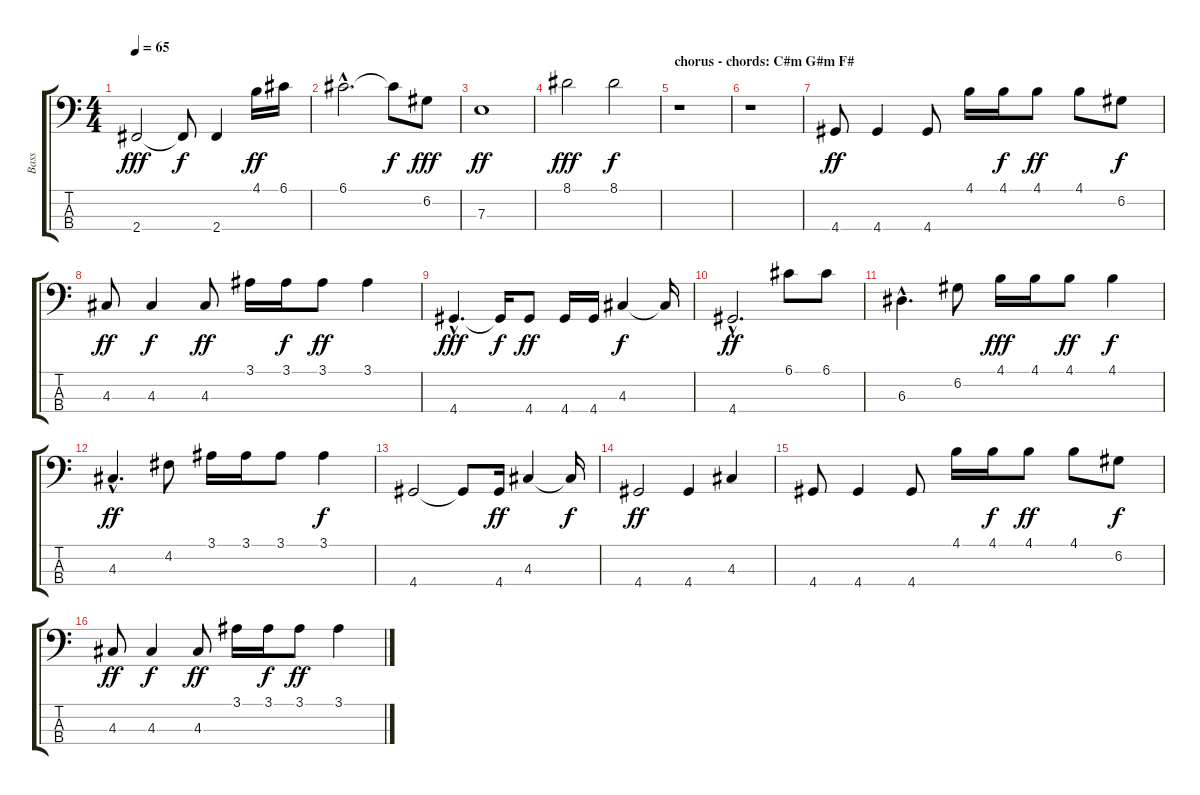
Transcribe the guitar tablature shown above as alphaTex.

\track ("Bass" "Bass") {instrument electricbasspick}
\staff {score tabs}
\tuning (G2 D2 A1 E1) {hide}
\ts (4 4)
\tempo 65
\clef f4
\ks c
2.4.2{dy fff} 2.4{t}.8{dy f} 2.4.4 4.1.16{dy ff} 6.1.16 |
6.1{hac}.2{d} 6.1{t}.8{dy f} 6.2.8{dy fff} |
7.3.1{dy ff} |
8.1.2{dy fff} 8.1.2{dy f} |
\section ("" "chorus - chords: C#m G#m F#")
r.1 |
r.1 |
4.4.8{dy ff} 4.4.4 4.4.8 4.1.16 4.1.16{dy f} 4.1.8{dy ff} 4.1.8 6.2.8{dy f} |
4.3.8{dy ff} 4.3.4{dy f} 4.3.8{dy ff} 3.1.16 3.1.16{dy f} 3.1.8{dy ff} 3.1.4 |
4.4{hac}.4{d dy fff} 4.4{t}.16{dy f} 4.4.8{dy ff} 4.4.16 4.4.16 4.3.4{dy f} 4.3{t}.16 |
4.4{hac}.2{d dy ff} 6.1.8 6.1.8 |
6.3{hac}.4{d} 6.2.8 4.1.16{dy fff} 4.1.16 4.1.8{dy ff} 4.1.4{dy f} |
4.3{hac}.4{d dy ff} 4.2.8 3.1.16 3.1.16 3.1.8 3.1.4{dy f} |
4.4.2 4.4{t}.8 4.4.16{dy ff} 4.3.4 4.3{t}.16{dy f} |
4.4.2{dy ff} 4.4.4 4.3.4 |
4.4.8 4.4.4 4.4.8 4.1.16 4.1.16{dy f} 4.1.8{dy ff} 4.1.8 6.2.8{dy f} |
4.3.8{dy ff} 4.3.4{dy f} 4.3.8{dy ff} 3.1.16 3.1.16{dy f} 3.1.8{dy ff} 3.1.4
